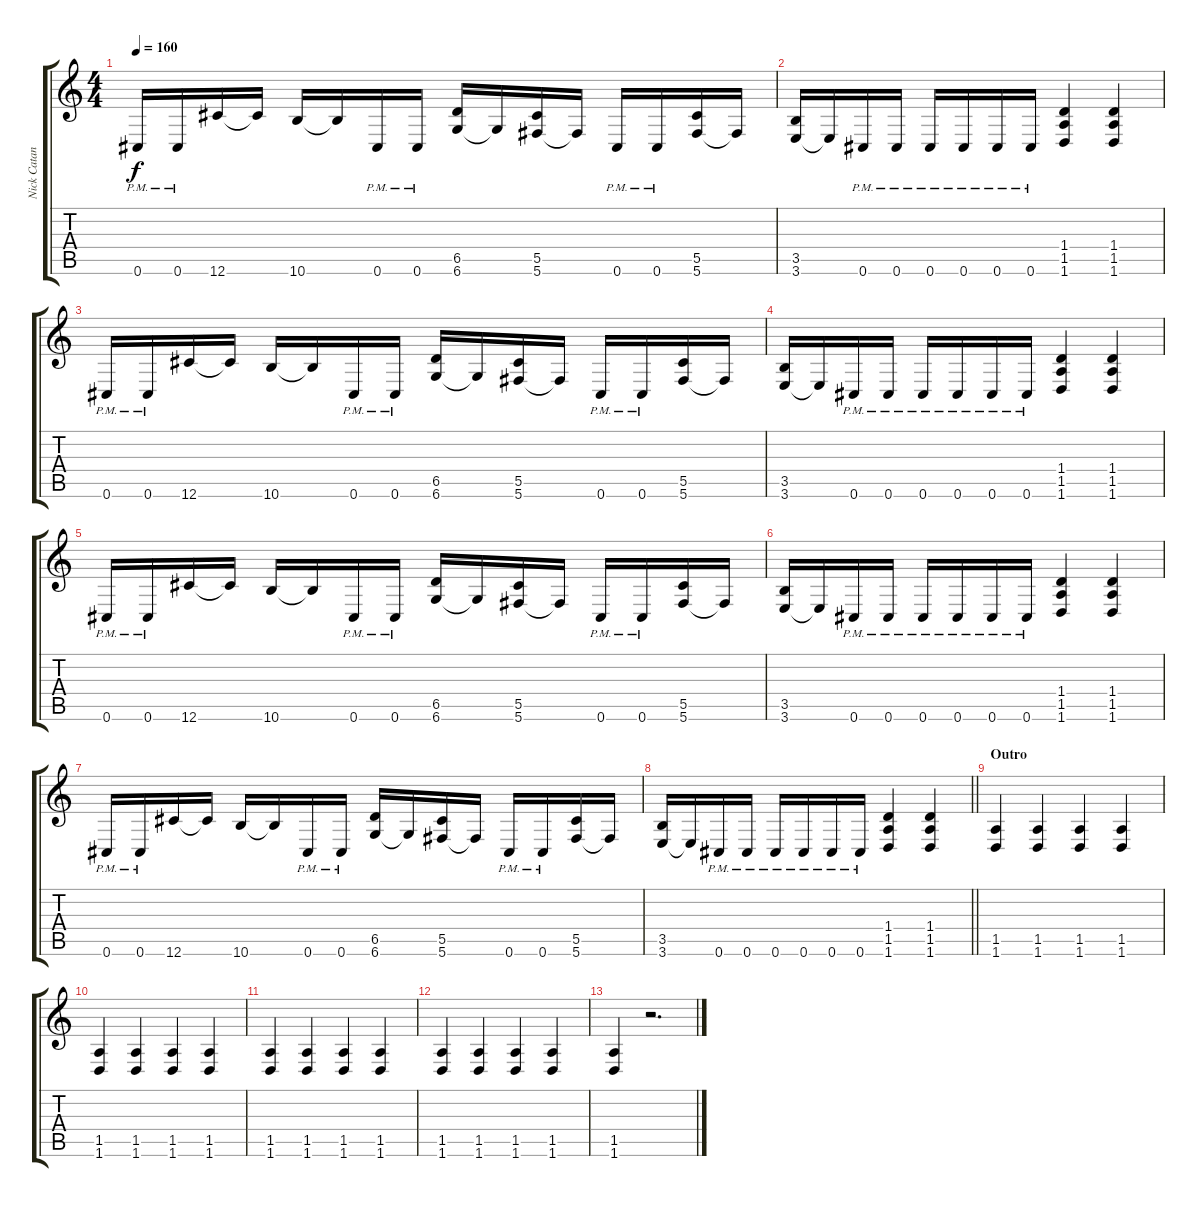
\track ("Nick Catanese" "Nick Catan") {instrument distortionguitar}
\staff {score tabs}
\tuning (Eb4 Bb3 Gb3 Db3 Ab2 Db2) {hide}
\ts (4 4)
\tempo 160
\clef g2
\ks c
0.6{pm}.16{dy f} 0.6{pm}.16 12.6.16 12.6{t}.16 10.6.16 10.6{t}.16 0.6{pm}.16 0.6{pm}.16 (6.5 6.6).16 6.6{t}.16 (5.5 5.6).16 5.6{t}.16 0.6{pm}.16 0.6{pm}.16 (5.5 5.6).16 5.6{t}.16 |
(3.5 3.6).16 3.6{t}.16 0.6{pm}.16 0.6{pm}.16 0.6{pm}.16 0.6{pm}.16 0.6{pm}.16 0.6{pm}.16 (1.4 1.5 1.6).4 (1.4 1.5 1.6).4 |
0.6{pm}.16 0.6{pm}.16 12.6.16 12.6{t}.16 10.6.16 10.6{t}.16 0.6{pm}.16 0.6{pm}.16 (6.5 6.6).16 6.6{t}.16 (5.5 5.6).16 5.6{t}.16 0.6{pm}.16 0.6{pm}.16 (5.5 5.6).16 5.6{t}.16 |
(3.5 3.6).16 3.6{t}.16 0.6{pm}.16 0.6{pm}.16 0.6{pm}.16 0.6{pm}.16 0.6{pm}.16 0.6{pm}.16 (1.4 1.5 1.6).4 (1.4 1.5 1.6).4 |
0.6{pm}.16 0.6{pm}.16 12.6.16 12.6{t}.16 10.6.16 10.6{t}.16 0.6{pm}.16 0.6{pm}.16 (6.5 6.6).16 6.6{t}.16 (5.5 5.6).16 5.6{t}.16 0.6{pm}.16 0.6{pm}.16 (5.5 5.6).16 5.6{t}.16 |
(3.5 3.6).16 3.6{t}.16 0.6{pm}.16 0.6{pm}.16 0.6{pm}.16 0.6{pm}.16 0.6{pm}.16 0.6{pm}.16 (1.4 1.5 1.6).4 (1.4 1.5 1.6).4 |
0.6{pm}.16 0.6{pm}.16 12.6.16 12.6{t}.16 10.6.16 10.6{t}.16 0.6{pm}.16 0.6{pm}.16 (6.5 6.6).16 6.6{t}.16 (5.5 5.6).16 5.6{t}.16 0.6{pm}.16 0.6{pm}.16 (5.5 5.6).16 5.6{t}.16 |
\barLineRight lightlight
(3.5 3.6).16 3.6{t}.16 0.6{pm}.16 0.6{pm}.16 0.6{pm}.16 0.6{pm}.16 0.6{pm}.16 0.6{pm}.16 (1.4 1.5 1.6).4 (1.4 1.5 1.6).4 |
\section ("" "Outro")
(1.5 1.6).4 (1.5 1.6).4 (1.5 1.6).4 (1.5 1.6).4 |
(1.5 1.6).4 (1.5 1.6).4 (1.5 1.6).4 (1.5 1.6).4 |
(1.5 1.6).4 (1.5 1.6).4 (1.5 1.6).4 (1.5 1.6).4 |
(1.5 1.6).4 (1.5 1.6).4 (1.5 1.6).4 (1.5 1.6).4 |
(1.5 1.6).4 r.2{d}
